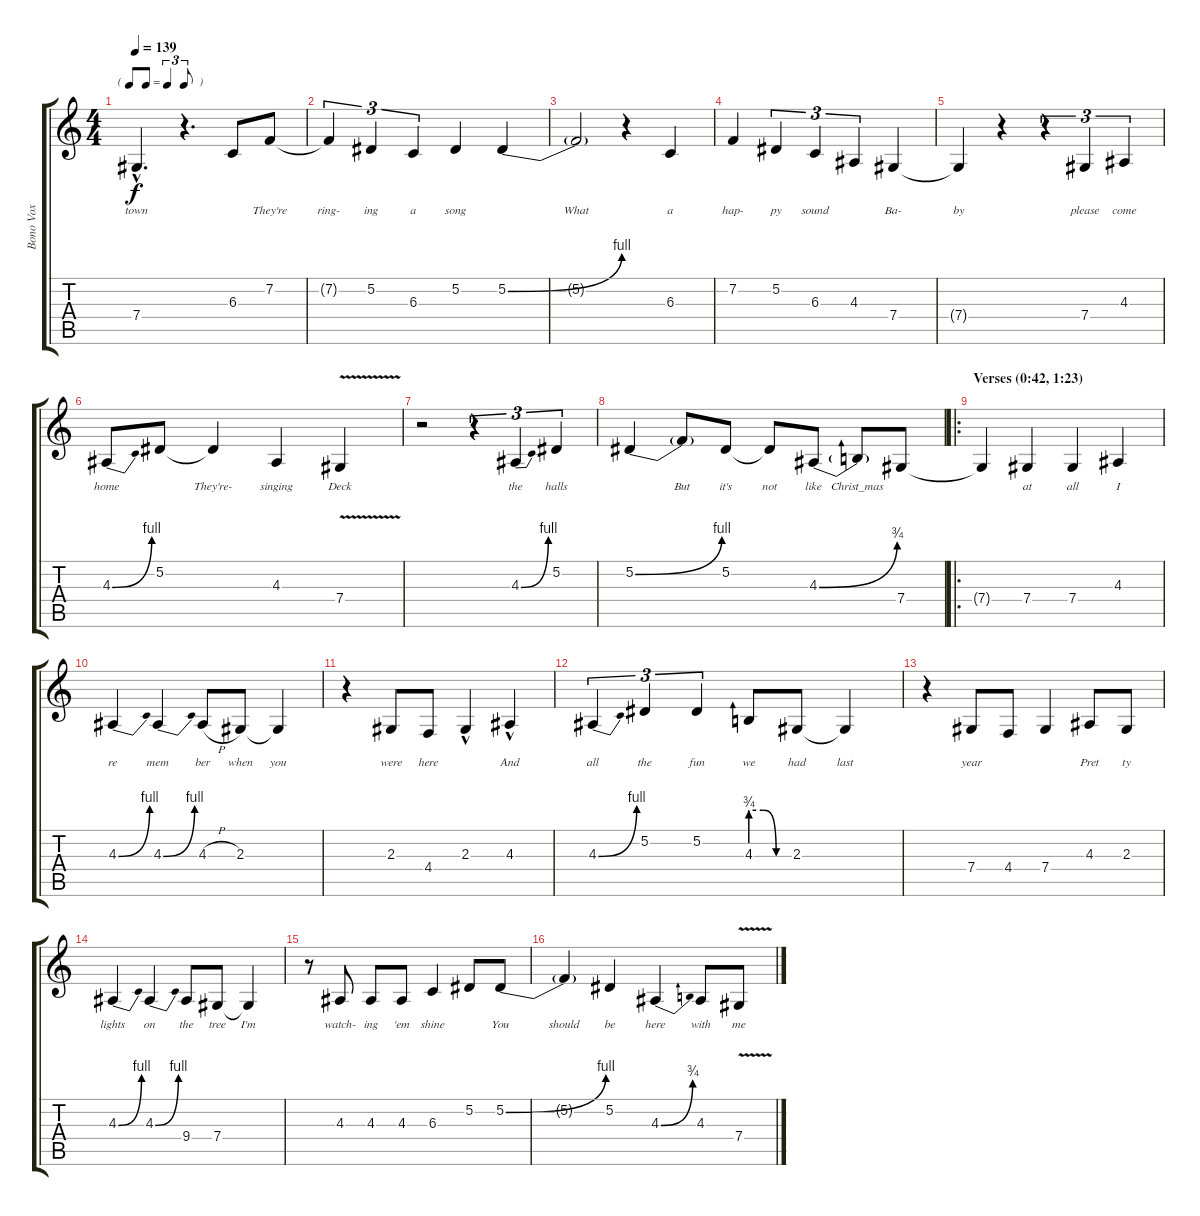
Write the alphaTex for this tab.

\track ("Bono Vox" "Bono Vox") {instrument lead2sawtooth}
\staff {score tabs}
\tuning (Eb4 Bb3 Gb3 Db3 Ab2 Eb2) {hide}
\ts (4 4)
\tf triplet8th
\tempo 139
\clef g2
\ks c
7.4{hac t}.4{d lyrics (0 "town") lyrics (1 "") lyrics (2 "") lyrics (3 "") lyrics (4 "") dy f} r.4{d} 6.3.8{lyrics (0 "") lyrics (1 "") lyrics (2 "") lyrics (3 "") lyrics (4 "")} 7.2.8{lyrics (0 "They're") lyrics (1 "") lyrics (2 "") lyrics (3 "") lyrics (4 "")} |
7.2{t}.4{tu (3 2) lyrics (0 "ring-") lyrics (1 "") lyrics (2 "") lyrics (3 "") lyrics (4 "")} 5.2.4{tu (3 2) lyrics (0 "ing") lyrics (1 "") lyrics (2 "") lyrics (3 "") lyrics (4 "")} 6.3.4{tu (3 2) lyrics (0 "a") lyrics (1 "") lyrics (2 "") lyrics (3 "") lyrics (4 "")} 5.2.4{lyrics (0 "song") lyrics (1 "") lyrics (2 "") lyrics (3 "") lyrics (4 "")} 5.2{be (bend 0 0 60 4)}.4{lyrics (0 "") lyrics (1 "") lyrics (2 "") lyrics (3 "") lyrics (4 "")} |
5.2{t}.2{lyrics (0 "What") lyrics (1 "") lyrics (2 "") lyrics (3 "") lyrics (4 "")} r.4 6.3.4{lyrics (0 "a") lyrics (1 "") lyrics (2 "") lyrics (3 "") lyrics (4 "")} |
7.2.4{lyrics (0 "hap-") lyrics (1 "") lyrics (2 "") lyrics (3 "") lyrics (4 "")} 5.2.4{tu (3 2) lyrics (0 "py") lyrics (1 "") lyrics (2 "") lyrics (3 "") lyrics (4 "")} 6.3.4{tu (3 2) lyrics (0 "sound") lyrics (1 "") lyrics (2 "") lyrics (3 "") lyrics (4 "")} 4.3.4{tu (3 2) lyrics (0 "") lyrics (1 "") lyrics (2 "") lyrics (3 "") lyrics (4 "")} 7.4.4{lyrics (0 "Ba-") lyrics (1 "") lyrics (2 "") lyrics (3 "") lyrics (4 "")} |
7.4{t}.4{lyrics (0 "by") lyrics (1 "") lyrics (2 "") lyrics (3 "") lyrics (4 "")} r.4 r.4{tu (3 2)} 7.4.4{tu (3 2) lyrics (0 "please") lyrics (1 "") lyrics (2 "") lyrics (3 "") lyrics (4 "")} 4.3.4{tu (3 2) lyrics (0 "come") lyrics (1 "") lyrics (2 "") lyrics (3 "") lyrics (4 "")} |
4.3{be (bend 0 0 60 4)}.8{lyrics (0 "home") lyrics (1 "") lyrics (2 "") lyrics (3 "") lyrics (4 "")} 5.2.8{lyrics (0 "") lyrics (1 "") lyrics (2 "") lyrics (3 "") lyrics (4 "")} 5.2{t}.4{lyrics (0 "They're-") lyrics (1 "") lyrics (2 "") lyrics (3 "") lyrics (4 "")} 4.3.4{lyrics (0 "singing") lyrics (1 "") lyrics (2 "") lyrics (3 "") lyrics (4 "")} 7.4{v}.4{lyrics (0 "Deck") lyrics (1 "") lyrics (2 "") lyrics (3 "") lyrics (4 "")} |
r.2 r.4{tu (3 2)} 4.3{be (bend 0 0 60 4)}.4{tu (3 2) lyrics (0 "the") lyrics (1 "") lyrics (2 "") lyrics (3 "") lyrics (4 "")} 5.2.4{tu (3 2) lyrics (0 "halls") lyrics (1 "") lyrics (2 "") lyrics (3 "") lyrics (4 "")} |
5.2{be (bend 0 0 60 4)}.4{lyrics (0 "") lyrics (1 "") lyrics (2 "") lyrics (3 "") lyrics (4 "")} 5.2{t}.8{lyrics (0 "But") lyrics (1 "") lyrics (2 "") lyrics (3 "") lyrics (4 "")} 5.2.8{lyrics (0 "it's") lyrics (1 "") lyrics (2 "") lyrics (3 "") lyrics (4 "")} 5.2{t}.8{lyrics (0 "not") lyrics (1 "") lyrics (2 "") lyrics (3 "") lyrics (4 "")} 4.3{be (bend 0 0 60 3)}.8{lyrics (0 "like") lyrics (1 "") lyrics (2 "") lyrics (3 "") lyrics (4 "")} 4.3{t}.8{lyrics (0 "Christ_mas") lyrics (1 "") lyrics (2 "") lyrics (3 "") lyrics (4 "")} 7.4.8{lyrics (0 "") lyrics (1 "") lyrics (2 "") lyrics (3 "") lyrics (4 "")} |
\ro
\section ("" "Verses (0:42, 1:23)")
7.4{t}.4{lyrics (0 "") lyrics (1 "") lyrics (2 "") lyrics (3 "") lyrics (4 "")} 7.4.4{lyrics (0 "at") lyrics (1 "") lyrics (2 "") lyrics (3 "") lyrics (4 "")} 7.4.4{lyrics (0 "all") lyrics (1 "") lyrics (2 "") lyrics (3 "") lyrics (4 "")} 4.3.4{lyrics (0 "I") lyrics (1 "") lyrics (2 "") lyrics (3 "") lyrics (4 "")} |
4.3{be (bend 0 0 60 4)}.4{lyrics (0 "re") lyrics (1 "") lyrics (2 "") lyrics (3 "") lyrics (4 "")} 4.3{be (bend 0 0 60 4)}.4{lyrics (0 "mem") lyrics (1 "") lyrics (2 "") lyrics (3 "") lyrics (4 "")} 4.3{h}.8{lyrics (0 "ber") lyrics (1 "") lyrics (2 "") lyrics (3 "") lyrics (4 "")} 2.3.8{lyrics (0 "when") lyrics (1 "") lyrics (2 "") lyrics (3 "") lyrics (4 "")} 2.3{t}.4{lyrics (0 "you") lyrics (1 "") lyrics (2 "") lyrics (3 "") lyrics (4 "")} |
r.4 2.3.8{lyrics (0 "were") lyrics (1 "") lyrics (2 "") lyrics (3 "") lyrics (4 "")} 4.4.8{lyrics (0 "here") lyrics (1 "") lyrics (2 "") lyrics (3 "") lyrics (4 "")} 2.3{hac}.4{lyrics (0 "") lyrics (1 "") lyrics (2 "") lyrics (3 "") lyrics (4 "")} 4.3{hac}.4{lyrics (0 "And") lyrics (1 "") lyrics (2 "") lyrics (3 "") lyrics (4 "")} |
4.3{be (bend 0 0 60 4)}.4{tu (3 2) lyrics (0 "all") lyrics (1 "") lyrics (2 "") lyrics (3 "") lyrics (4 "")} 5.2.4{tu (3 2) lyrics (0 "the") lyrics (1 "") lyrics (2 "") lyrics (3 "") lyrics (4 "")} 5.2.4{tu (3 2) lyrics (0 "fun") lyrics (1 "") lyrics (2 "") lyrics (3 "") lyrics (4 "")} 4.3{be (custom 0 3 20 3 40 0 60 0)}.8{lyrics (0 "we") lyrics (1 "") lyrics (2 "") lyrics (3 "") lyrics (4 "")} 2.3.8{lyrics (0 "had") lyrics (1 "") lyrics (2 "") lyrics (3 "") lyrics (4 "")} 2.3{t}.4{lyrics (0 "last") lyrics (1 "") lyrics (2 "") lyrics (3 "") lyrics (4 "")} |
r.4 7.4.8{lyrics (0 "year") lyrics (1 "") lyrics (2 "") lyrics (3 "") lyrics (4 "")} 4.4.8{lyrics (0 "") lyrics (1 "") lyrics (2 "") lyrics (3 "") lyrics (4 "")} 7.4.4{lyrics (0 "") lyrics (1 "") lyrics (2 "") lyrics (3 "") lyrics (4 "")} 4.3.8{lyrics (0 "Pret") lyrics (1 "") lyrics (2 "") lyrics (3 "") lyrics (4 "")} 2.3.8{lyrics (0 "ty") lyrics (1 "") lyrics (2 "") lyrics (3 "") lyrics (4 "")} |
4.3{be (bend 0 0 60 4)}.4{lyrics (0 "lights") lyrics (1 "") lyrics (2 "") lyrics (3 "") lyrics (4 "")} 4.3{be (bend 0 0 60 4)}.4{lyrics (0 "on") lyrics (1 "") lyrics (2 "") lyrics (3 "") lyrics (4 "")} 9.4.8{lyrics (0 "the") lyrics (1 "") lyrics (2 "") lyrics (3 "") lyrics (4 "")} 7.4.8{lyrics (0 "tree") lyrics (1 "") lyrics (2 "") lyrics (3 "") lyrics (4 "")} 7.4{t}.4{lyrics (0 "I'm") lyrics (1 "") lyrics (2 "") lyrics (3 "") lyrics (4 "")} |
r.8 4.3.8{lyrics (0 "watch-") lyrics (1 "") lyrics (2 "") lyrics (3 "") lyrics (4 "")} 4.3.8{lyrics (0 "ing") lyrics (1 "") lyrics (2 "") lyrics (3 "") lyrics (4 "")} 4.3.8{lyrics (0 "'em") lyrics (1 "") lyrics (2 "") lyrics (3 "") lyrics (4 "")} 6.3.4{lyrics (0 "shine") lyrics (1 "") lyrics (2 "") lyrics (3 "") lyrics (4 "")} 5.2.8{lyrics (0 "") lyrics (1 "") lyrics (2 "") lyrics (3 "") lyrics (4 "")} 5.2{be (bend 0 0 60 4)}.8{lyrics (0 "You") lyrics (1 "") lyrics (2 "") lyrics (3 "") lyrics (4 "")} |
5.2{t}.4{lyrics (0 "should") lyrics (1 "") lyrics (2 "") lyrics (3 "") lyrics (4 "")} 5.2.4{lyrics (0 "be") lyrics (1 "") lyrics (2 "") lyrics (3 "") lyrics (4 "")} 4.3{be (bend 0 0 60 3)}.4{lyrics (0 "here") lyrics (1 "") lyrics (2 "") lyrics (3 "") lyrics (4 "")} 4.3.8{lyrics (0 "with") lyrics (1 "") lyrics (2 "") lyrics (3 "") lyrics (4 "")} 7.4{v}.8{lyrics (0 "me") lyrics (1 "") lyrics (2 "") lyrics (3 "") lyrics (4 "")}
